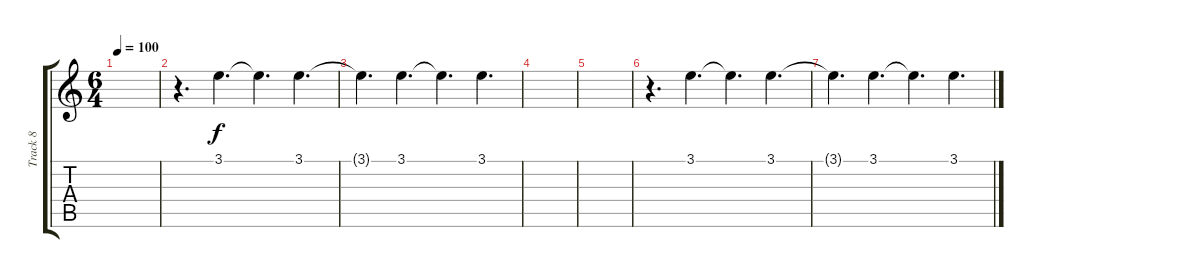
\track ("Track 8" "Track 8") {instrument electricguitarjazz}
\staff {score tabs}
\tuning (Db4 Ab3 E3 B2 Gb2 B1) {hide}
\ts (6 4)
\tempo 100
\clef g2
\ks c
|
r.4{d} 3.1.4{d} 3.1{t}.4{d} 3.1.4{d} |
3.1{t}.4{d} 3.1.4{d} 3.1{t}.4{d} 3.1.4{d} |
|
|
r.4{d} 3.1.4{d} 3.1{t}.4{d} 3.1.4{d} |
3.1{t}.4{d} 3.1.4{d} 3.1{t}.4{d} 3.1.4{d}
